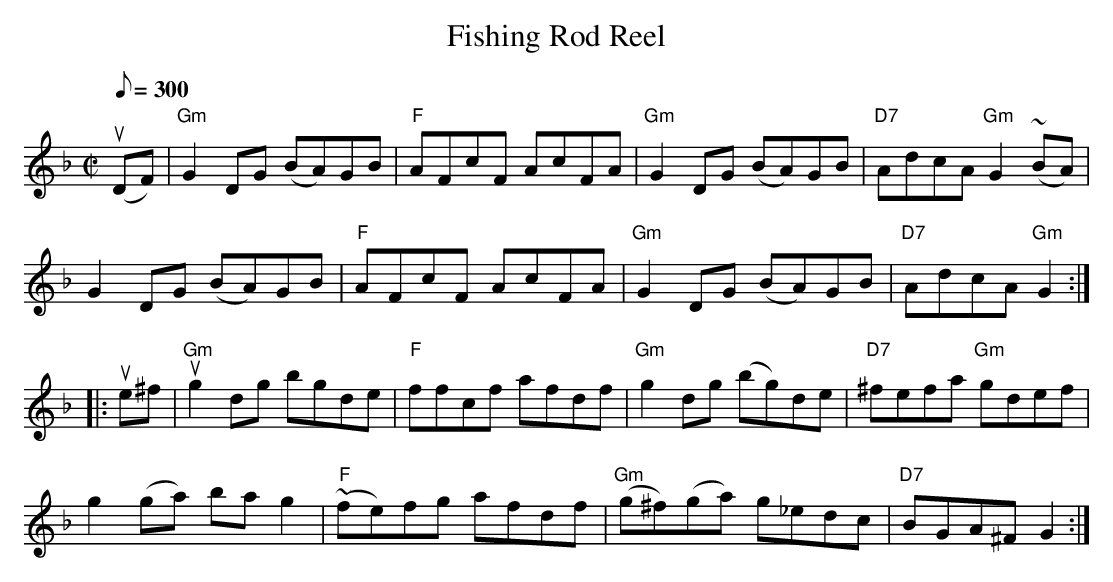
X:1
T:Fishing Rod Reel
M:C|
L:1/8
Q:300
K:F
u(DF)|"Gm"G2DG (BA)GB|"F"AFcF AcFA|"Gm"G2DG (BA)GB|"D7"AdcA "Gm"G2(~BA)|
G2DG (BA)GB|"F"AFcF AcFA|"Gm"G2DG (BA)GB|"D7"AdcA "Gm"G2:|
|:ue^f|"Gm"ug2dg bgde|"F"ffcf afdf|"Gm"g2dg (bg)de|"D7"^fefa "Gm"gdef|
g2(ga) bag2|"F"(~fe)fg afdf|"Gm"(g^f)(ga) g_edc|"D7"BGA^F G2:|
